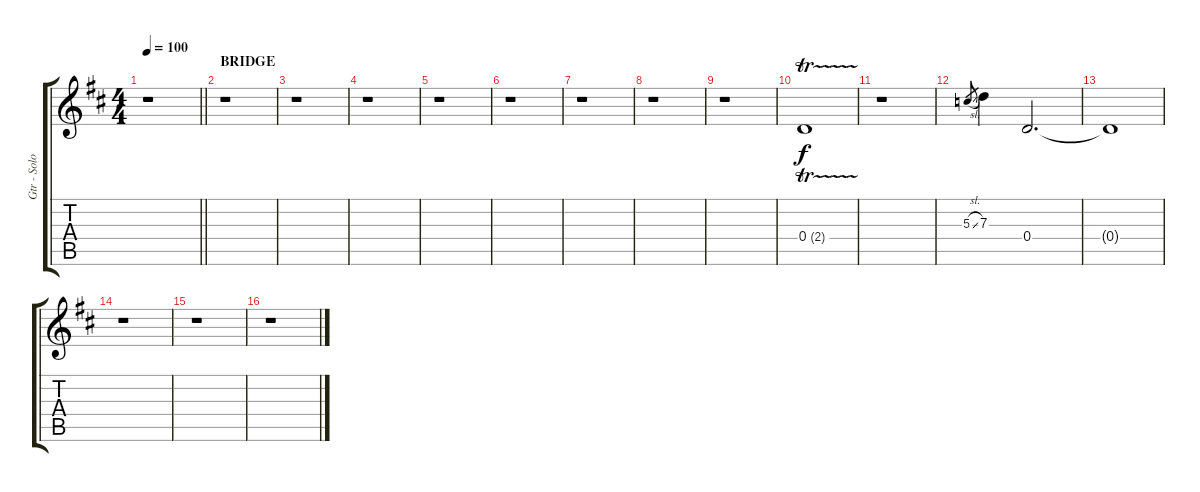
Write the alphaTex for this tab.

\track ("Gtr - Solo" "Gtr - Solo") {instrument overdrivenguitar}
\staff {score tabs}
\tuning (E4 B3 G3 D3 A2 D2) {hide}
\ts (4 4)
\tempo 100
\clef g2
\barLineRight lightlight
\ks d
r.1{dy f} |
\section ("" "BRIDGE")
r.1 |
r.1 |
r.1 |
r.1 |
r.1 |
r.1 |
r.1 |
r.1 |
0.4{tr (2 32)}.1 |
r.1 |
5.3{sl}.8{gr} 7.3.4 0.4.2{d} |
0.4{t}.1 |
r.1 |
r.1 |
r.1
